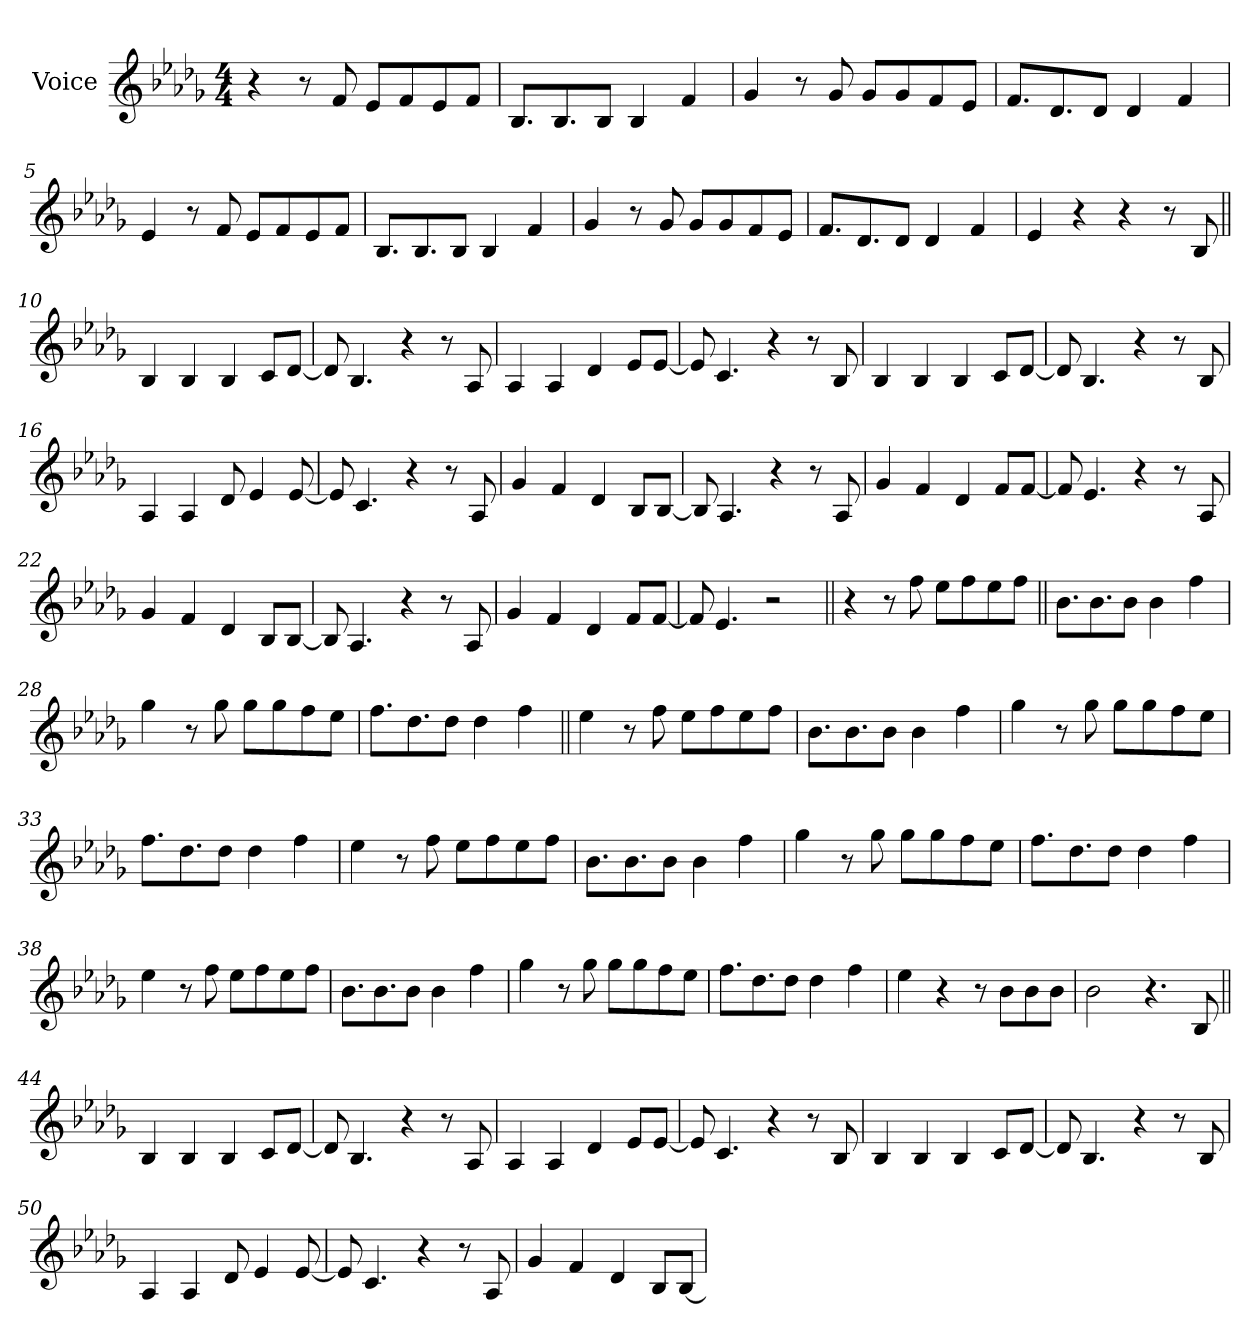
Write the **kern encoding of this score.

**kern
*part1
*staff1
*I"Voice
*I'Vc.
*clefG2
*k[b-e-a-d-g-]
*M4/4
=1
4r
8r
8f!
8e-!L
8f!
8e-!
8f!J
=2
8.B-!L
8.B-!
8B-!J
4B-!
4f!
=3
4g-!
8r
8g-!
8g-!L
8g-!
8f!
8e-!J
=4
8.f!L
8.d-!
8d-!J
4d-!
4f!
=5
4e-!
8r
8f!
8e-!L
8f!
8e-!
8f!J
=6
8.B-!L
8.B-!
8B-!J
4B-!
4f!
=7
4g-!
8r
8g-!
8g-!L
8g-!
8f!
8e-!J
=8
8.f!L
8.d-!
8d-!J
4d-!
4f!
=9
4e-!
4r
4r
8r
8B-
=10||
4B-
4B-
4B-
8cL
[8d-J
=11
8d-]
4.B-
4r
8r
8A-
=12
4A-
4A-
4d-
8e-L
[8e-J
=13
8e-]
4.c
4r
8r
8B-
=14
4B-
4B-
4B-
8cL
[8d-J
=15
8d-]
4.B-
4r
8r
8B-
=16
4A-
4A-
8d-
4e-
[8e-
=17
8e-]
4.c
4r
8r
8A-
=18
4g-
4f
4d-
8B-L
[8B-J
=19
8B-]
4.A-
4r
8r
8A-
=20
4g-
4f
4d-
8fL
[8fJ
=21
8f]
4.e-
4r
8r
8A-
=22
4g-
4f
4d-
8B-L
[8B-J
=23
8B-]
4.A-
4r
8r
8A-
=24
4g-
4f
4d-
8fL
[8fJ
=25
8f]
4.e-
2r
=26||
4r
8r
8ff
8ee-L
8ff
8ee-
8ffJ
=27||
8.b-L
8.b-
8b-J
4b-
4ff
=28
4gg-
8r
8gg-
8gg-L
8gg-
8ff
8ee-J
=29
8.ffL
8.dd-
8dd-J
4dd-
4ff
=30||
4ee-
8r
8ff
8ee-L
8ff
8ee-
8ffJ
=31
8.b-L
8.b-
8b-J
4b-
4ff
=32
4gg-
8r
8gg-
8gg-L
8gg-
8ff
8ee-J
=33
8.ffL
8.dd-
8dd-J
4dd-
4ff
=34
4ee-
8r
8ff
8ee-L
8ff
8ee-
8ffJ
=35
8.b-L
8.b-
8b-J
4b-
4ff
=36
4gg-
8r
8gg-
8gg-L
8gg-
8ff
8ee-J
=37
8.ffL
8.dd-
8dd-J
4dd-
4ff
=38
4ee-
8r
8ff
8ee-L
8ff
8ee-
8ffJ
=39
8.b-L
8.b-
8b-J
4b-
4ff
=40
4gg-
8r
8gg-
8gg-L
8gg-
8ff
8ee-J
=41
8.ffL
8.dd-
8dd-J
4dd-
4ff
=42
4ee-
4r
8r
8b-L
8b-
8b-J
=43
2b-
4.r
8B-
=44||
4B-
4B-
4B-
8cL
[8d-J
=45
8d-]
4.B-
4r
8r
8A-
=46
4A-
4A-
4d-
8e-L
[8e-J
=47
8e-]
4.c
4r
8r
8B-
=48
4B-
4B-
4B-
8cL
[8d-J
=49
8d-]
4.B-
4r
8r
8B-
=50
4A-
4A-
8d-
4e-
[8e-
=51
8e-]
4.c
4r
8r
8A-
=52
4g-
4f
4d-
8B-L
[8B-J
=
*-
